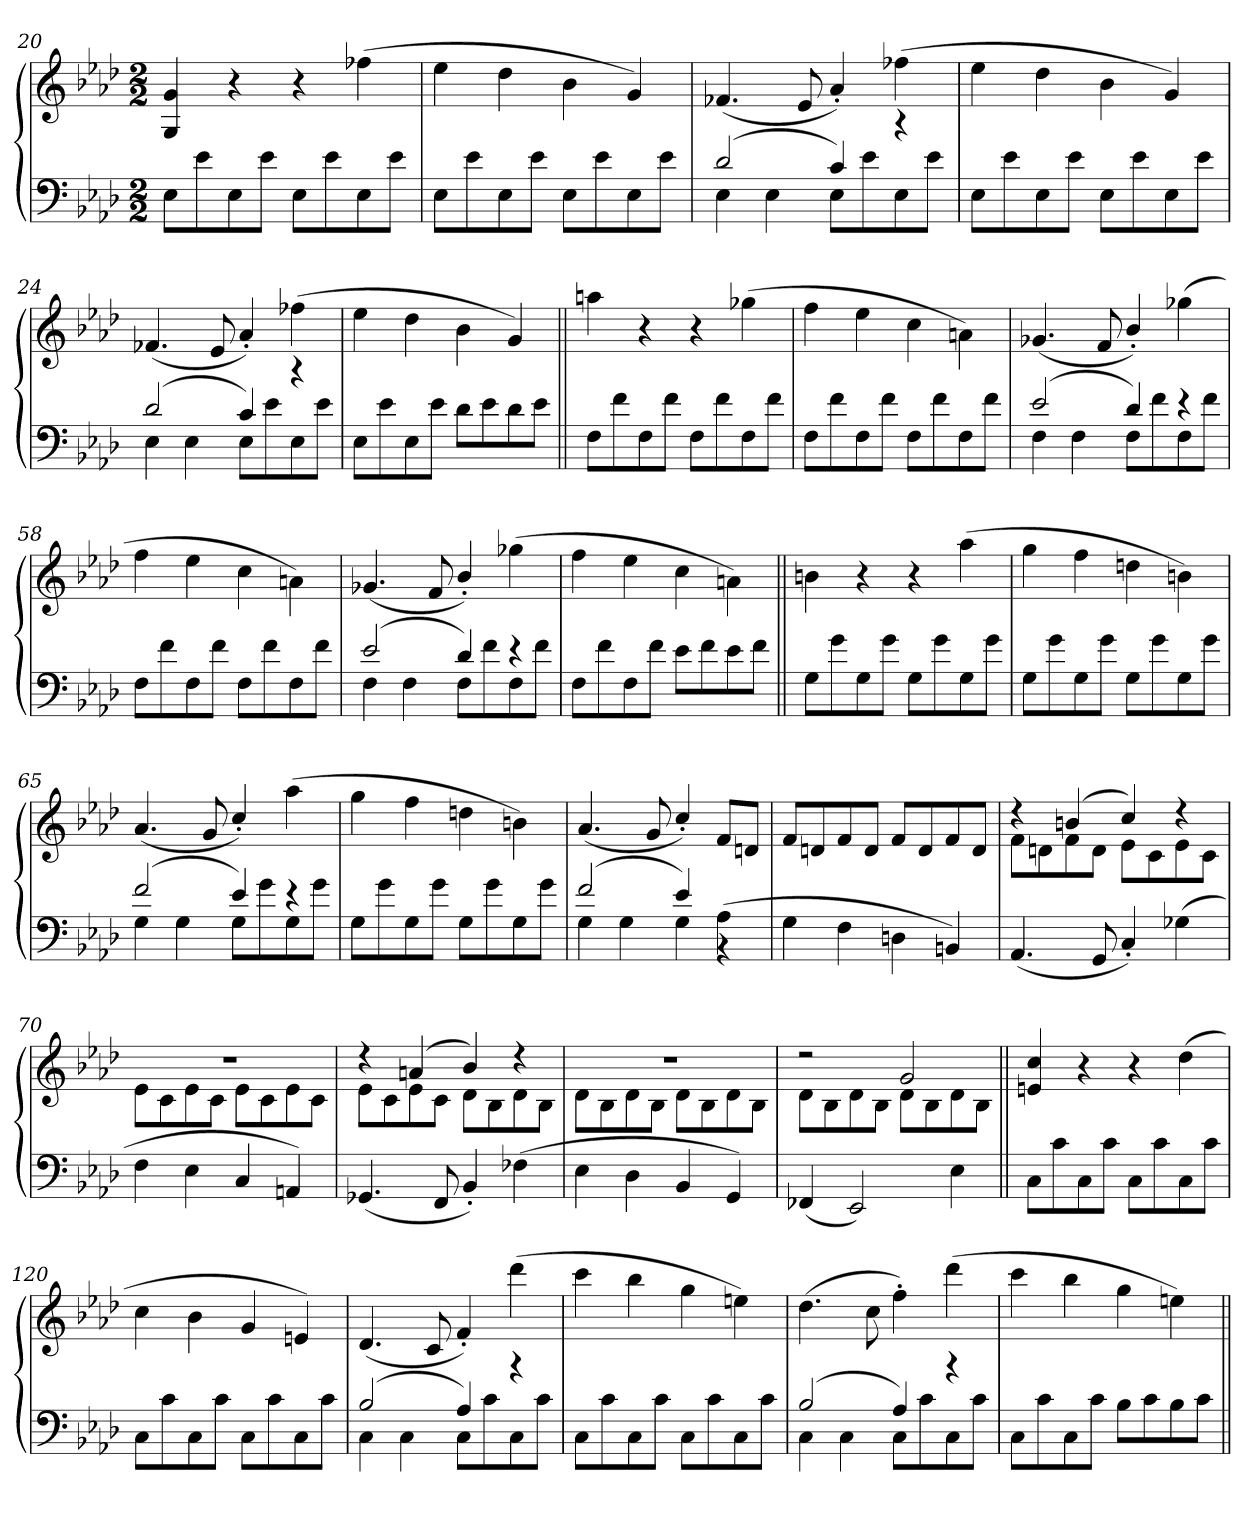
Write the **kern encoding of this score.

**kern	**kern
*part1	*part1
*staff2	*staff1
*clefF4	*clefG2
*k[b-e-a-d-]	*k[b-e-a-d-]
*f:	*f:
*M2/2	*M2/2
*MM240	*MM240
=20	=20
8E-\L	4G/ 4g/
8e-\	.
8E-\	4r
8e-\J	.
8E-\L	4r
8e-\	.
8E-\	(4ff-Xi\
8e-\J	.
=21	=21
8E-\L	4ee-i\
8e-\	.
8E-\	4dd-i\
8e-\J	.
8E-\L	4b-i\
8e-\	.
8E-\	4gi/)
8e-\J	.
=22	=22
*^	*
(2d-/	4E-\	(4.f-Xi/
.	4E-\	.
.	.	8e-i/
4c/)	8E-\L	4a-'i/)
.	8e-\	.
4r	8E-\	(4ff-Xi\
.	8e-\J	.
*v	*v	*
=23	=23
8E-\L	4ee-i\
8e-\	.
8E-\	4dd-i\
8e-\J	.
8E-\L	4b-i\
8e-\	.
8E-\	4gi/)
8e-\J	.
=24	=24
*^	*
(2d-/	4E-\	(4.f-Xi/
.	4E-\	.
.	.	8e-i/
4c/)	8E-\L	4a-'i/)
.	8e-\	.
4r	8E-\	(4ff-Xi\
.	8e-\J	.
*v	*v	*
=25	=25
8E-\L	4ee-i\
8e-\	.
8E-\	4dd-i\
8e-\J	.
8d-\L	4b-i\
8e-\	.
8d-\	4gi/)
8e-\J	.
=55||	=55||
8F\L	4aan\
8f\	.
8F\	4r
8f\J	.
8F\L	4r
8f\	.
8F\	(4gg-Xi\
8f\J	.
=56	=56
8F\L	4ffi\
8f\	.
8F\	4ee-i\
8f\J	.
8F\L	4cci\
8f\	.
8F\	4ani\)
8f\J	.
=57	=57
*^	*
(2e-/	4F\	(4.g-Xi/
.	4F\	.
.	.	8fi/
4d-/)	8F\L	4b-'i/)
.	8f\	.
4r	8F\	(4gg-Xi\
.	8f\J	.
*v	*v	*
=58	=58
8F\L	4ffi\
8f\	.
8F\	4ee-i\
8f\J	.
8F\L	4cci\
8f\	.
8F\	4ani\)
8f\J	.
=59	=59
*^	*
(2e-/	4F\	(4.g-Xi/
.	4F\	.
.	.	8fi/
4d-/)	8F\L	4b-'i/)
.	8f\	.
4r	8F\	(4gg-Xi\
.	8f\J	.
*v	*v	*
=60	=60
8F\L	4ffi\
8f\	.
8F\	4ee-i\
8f\J	.
8e-\L	4cci\
8f\	.
8e-\	4ani\)
8f\J	.
=63||	=63||
8G\L	4bn\
8g\	.
8G\	4r
8g\J	.
8G\L	4r
8g\	.
8G\	(4aa-i\
8g\J	.
=64	=64
8G\L	4ggi\
8g\	.
8G\	4ffi\
8g\J	.
8G\L	4ddni\
8g\	.
8G\	4bni\)
8g\J	.
=65	=65
*^	*
(2f/	4G\	(4.a-i/
.	4G\	.
.	.	8gi/
4e-/)	8G\L	4cc'i/)
.	8g\	.
4r	8G\	(4aa-i\
.	8g\J	.
*v	*v	*
=66	=66
8G\L	4ggi\
8g\	.
8G\	4ffi\
8g\J	.
8G\L	4ddni\
8g\	.
8G\	4bni\)
8g\J	.
=67	=67
*^	*
(2f/	4G\	(4.a-i/
.	4G\	.
.	.	8gi/
4e-/)	4G\	4cc'i/)
(4A-i\	4r	8f/L
.	.	8dn/J
*v	*v	*
=68	=68
4Gi\	8f/L
.	8dn/
4Fi\	8f/
.	8d/J
4Dni\	8f/L
.	8d/
4BBni/)	8f/
.	8d/J
=69	=69
*	*^
(4.AA-i/	4r	8f\L
.	.	8dn\
.	(4bn/	8f\
8GGi/	.	8d\J
4C'i/)	4cc/)	8e-\L
.	.	8c\
(4G-Xi\	4r	8e-\
.	.	8c\J
=70	=70	=70
4Fi\	1r	8e-\L
.	.	8c\
4E-i\	.	8e-\
.	.	8c\J
4Ci/	.	8e-\L
.	.	8c\
4AAni/)	.	8e-\
.	.	8c\J
=71	=71	=71
(4.GG-Xi/	4r	8e-\L
.	.	8c\
.	(4an/	8e-\
8FFi/	.	8c\J
4BB-'i/)	4b-/)	8d-\L
.	.	8B-\
(4F-Xi\	4r	8d-\
.	.	8B-\J
=72	=72	=72
4E-i\	1r	8d-\L
.	.	8B-\
4D-i\	.	8d-\
.	.	8B-\J
4BB-i/	.	8d-\L
.	.	8B-\
4GGi/)	.	8d-\
.	.	8B-\J
=73	=73	=73
(4FF-Xi/	2r	8d-\L
.	.	8B-\
2EE-i/)	.	8d-\
.	.	8B-\J
.	2g/	8d-\L
.	.	8B-\
4E-\	.	8d-\
.	.	8B-\J
*	*v	*v
=119||	=119||
8C\L	4en/ 4cc/
8c\	.
8C\	4r
8c\J	.
8C\L	4r
8c\	.
8C\	(4dd-i\
8c\J	.
=120	=120
8C\L	4cci\
8c\	.
8C\	4b-i\
8c\J	.
8C\L	4gi/
8c\	.
8C\	4eni/)
8c\J	.
=121	=121
*^	*
(2B-/	4C\	(4.d-i/
.	4C\	.
.	.	8ci/
4A-/)	8C\L	4f'i/)
.	8c\	.
4r	8C\	(4ddd-i\
.	8c\J	.
*v	*v	*
=122	=122
8C\L	4ccci\
8c\	.
8C\	4bb-i\
8c\J	.
8C\L	4ggi\
8c\	.
8C\	4eeni\)
8c\J	.
=123	=123
*^	*
(2B-/	4C\	(4.dd-i\
.	4C\	.
.	.	8cci\
4A-/)	8C\L	4ff'i\)
.	8c\	.
4r	8C\	(4ddd-i\
.	8c\J	.
*v	*v	*
=124	=124
8C\L	4ccci\
8c\	.
8C\	4bb-i\
8c\J	.
8B-\L	4ggi\
8c\	.
8B-\	4eeni\)
8c\J	.
=||	=||
*-	*-
